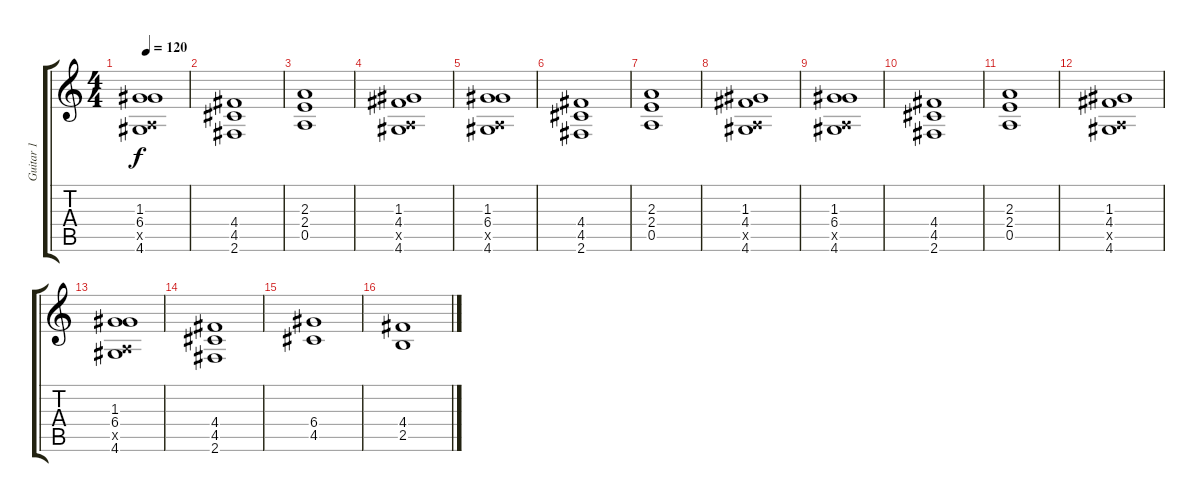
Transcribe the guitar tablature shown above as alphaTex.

\track ("Guitar 1" "Guitar 1") {instrument electricguitarclean}
\staff {score tabs}
\tuning (E4 B3 G3 D3 A2 E2) {hide}
\ts (4 4)
\tempo 120
\clef g2
\ks c
(1.3 6.4 0.5{x} 4.6).1{dy f} |
(4.4 4.5 2.6).1 |
(2.3 2.4 0.5).1 |
(1.3 4.4 0.5{x} 4.6).1 |
(1.3 6.4 0.5{x} 4.6).1 |
(4.4 4.5 2.6).1 |
(2.3 2.4 0.5).1 |
(1.3 4.4 0.5{x} 4.6).1 |
(1.3 6.4 0.5{x} 4.6).1 |
(4.4 4.5 2.6).1 |
(2.3 2.4 0.5).1 |
(1.3 4.4 0.5{x} 4.6).1 |
(1.3 6.4 0.5{x} 4.6).1 |
(4.4 4.5 2.6).1 |
(6.4 4.5).1 |
(4.4 2.5).1
